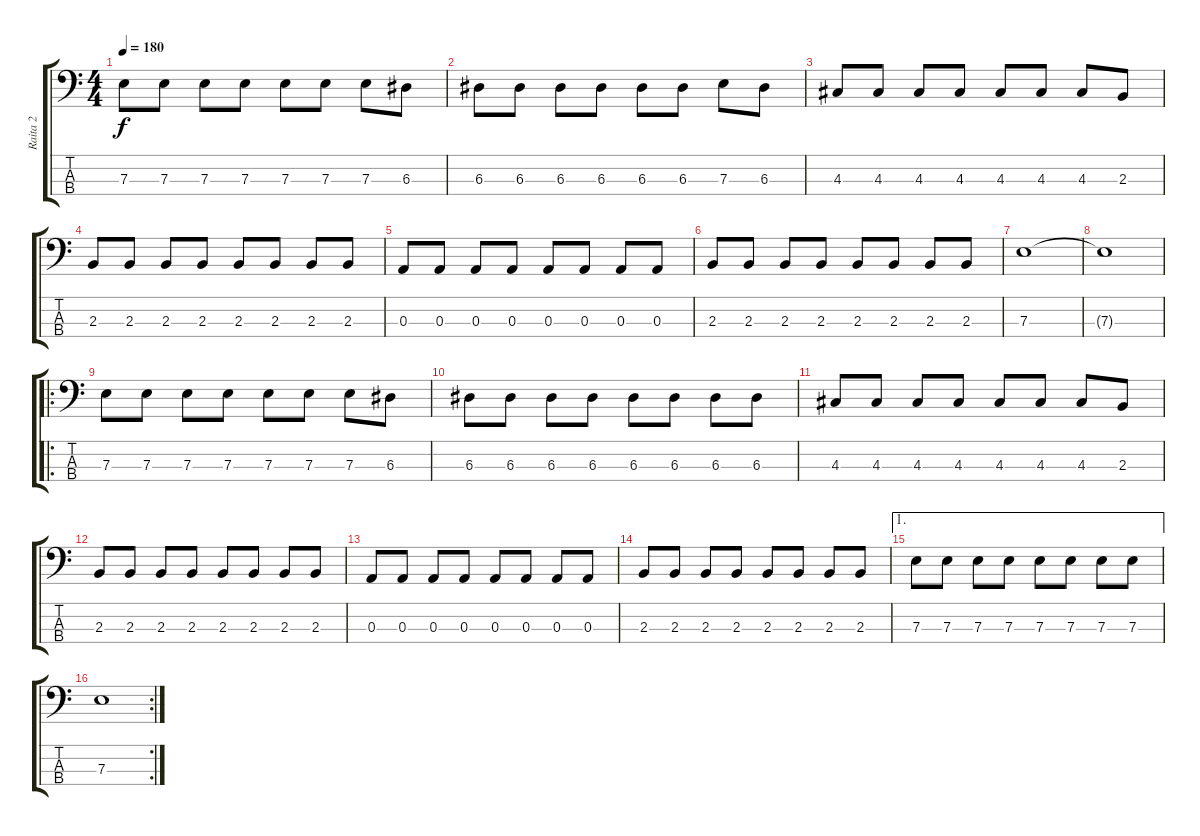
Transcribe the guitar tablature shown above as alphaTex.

\track ("Raita 2" "Raita 2") {instrument electricbassfinger}
\staff {score tabs}
\tuning (G2 D2 A1 E1) {hide}
\ts (4 4)
\tempo 180
\clef f4
\ks c
7.3.8{dy f instrument electricbassfinger} 7.3.8 7.3.8 7.3.8 7.3.8 7.3.8 7.3.8 6.3.8 |
6.3.8 6.3.8 6.3.8 6.3.8 6.3.8 6.3.8 7.3.8 6.3.8 |
4.3.8 4.3.8 4.3.8 4.3.8 4.3.8 4.3.8 4.3.8 2.3.8 |
2.3.8 2.3.8 2.3.8 2.3.8 2.3.8 2.3.8 2.3.8 2.3.8 |
0.3.8 0.3.8 0.3.8 0.3.8 0.3.8 0.3.8 0.3.8 0.3.8 |
2.3.8 2.3.8 2.3.8 2.3.8 2.3.8 2.3.8 2.3.8 2.3.8 |
7.3.1 |
7.3{t}.1 |
\ro
7.3.8 7.3.8 7.3.8 7.3.8 7.3.8 7.3.8 7.3.8 6.3.8 |
6.3.8 6.3.8 6.3.8 6.3.8 6.3.8 6.3.8 6.3.8 6.3.8 |
4.3.8 4.3.8 4.3.8 4.3.8 4.3.8 4.3.8 4.3.8 2.3.8 |
2.3.8 2.3.8 2.3.8 2.3.8 2.3.8 2.3.8 2.3.8 2.3.8 |
0.3.8 0.3.8 0.3.8 0.3.8 0.3.8 0.3.8 0.3.8 0.3.8 |
2.3.8 2.3.8 2.3.8 2.3.8 2.3.8 2.3.8 2.3.8 2.3.8 |
\ae 1
7.3.8 7.3.8 7.3.8 7.3.8 7.3.8 7.3.8 7.3.8 7.3.8 |
\rc 2
7.3.1
